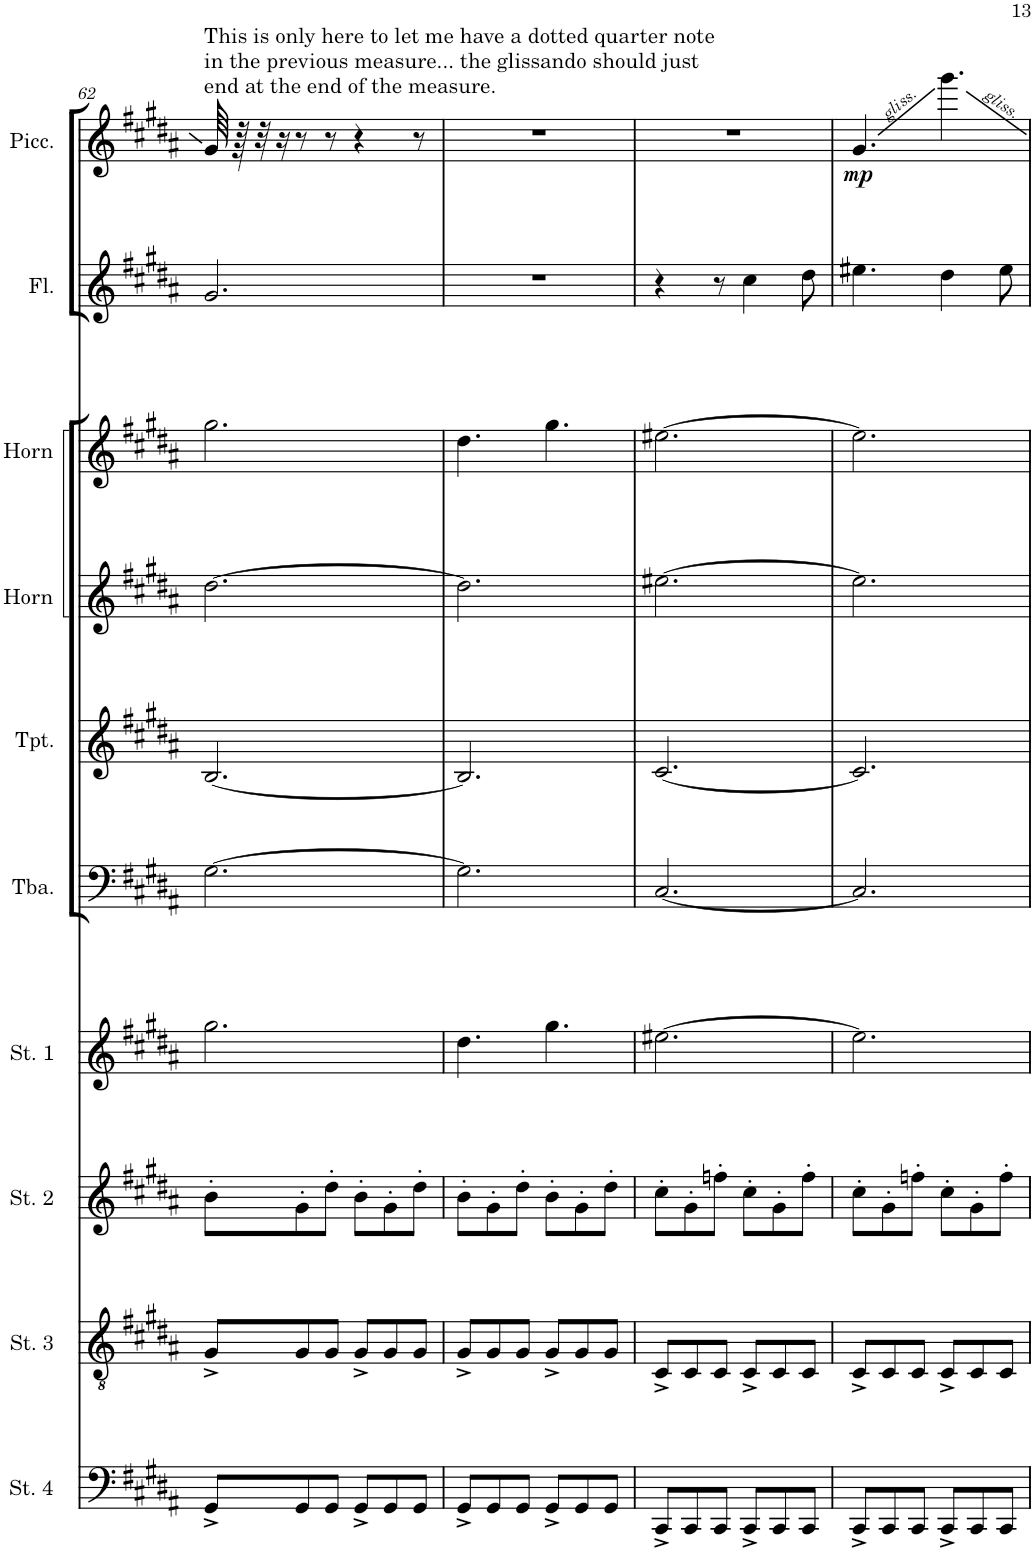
**kern	**kern	**kern	**kern	**kern	**kern	**kern	**kern	**kern	**kern	**dynam
*part10	*part9	*part8	*part7	*part6	*part5	*part4	*part3	*part2	*part1	*part1
*staff10	*staff9	*staff8	*staff7	*staff6	*staff5	*staff4	*staff3	*staff2	*staff1	*staff1
*I"Strings 4	*I"Strings 3	*I"Strings 2	*I"Strings 1	*I"Tuba	*I"Trumpet	*I"Horn	*I"Horn	*I"Flute	*I"Piccolo	*
*I'St. 4	*I'St. 3	*I'St. 2	*I'St. 1	*I'Tba.	*I'Tpt.	*I'Horn	*I'Horn	*I'Fl.	*I'Picc.	*
!!LO:PB:g=z
*clefF4	*clefGv2	*clefG2	*clefG2	*clefF4	*clefG2	*clefG2	*clefG2	*clefG2	*clefG2	*
*	*	*	*	*	*Trd1c2	*Trd7c12	*Trd7c12	*	*Trd-7c-12	*
*k[f#c#g#d#a#]	*k[f#c#g#d#a#]	*k[f#c#g#d#a#]	*k[f#c#g#d#a#]	*k[f#c#g#d#a#]	*k[f#c#g#d#a#]	*k[f#c#g#d#a#]	*k[f#c#g#d#a#]	*k[f#c#g#d#a#]	*k[f#c#g#d#a#]	*
*M6/8	*M6/8	*M6/8	*M6/8	*M6/8	*M6/8	*M6/8	*M6/8	*M6/8	*M6/8	*
=62	=62	=62	=62	=62	=62	=62	=62	=62	=62	=62
!	!	!	!	!	!	!	!	!	!LO:TX:a:t=This is only here to let me have a dotted quarter note	!
!	!	!	!	!	!	!	!	!	!LO:TX:a:t=in the previous measure... the glissando should just	!
!	!	!	!	!	!	!	!	!	!LO:TX:a:t=end at the end of the measure.	!
8GG#^/L	8G#^/L	8b'\L	2.gg#\	[2.G#\	[2.B/	[2.dd#\	2.gg#\	2.g#/	64g#/	.
.	.	.	.	.	.	.	.	.	64r	.
.	.	.	.	.	.	.	.	.	32r	.
.	.	.	.	.	.	.	.	.	16r	.
8GG#/	8G#/	8g#'\	.	.	.	.	.	.	8r	.
8GG#/J	8G#/J	8dd#'\J	.	.	.	.	.	.	8r	.
8GG#^/L	8G#^/L	8b'\L	.	.	.	.	.	.	4r	.
8GG#/	8G#/	8g#'\	.	.	.	.	.	.	.	.
8GG#/J	8G#/J	8dd#'\J	.	.	.	.	.	.	8r	.
=63	=63	=63	=63	=63	=63	=63	=63	=63	=63	=63
8GG#^/L	8G#^/L	8b'\L	4.dd#\	2.G#\]	2.B/]	2.dd#\]	4.dd#\	2.r	2.r	.
8GG#/	8G#/	8g#'\	.	.	.	.	.	.	.	.
8GG#/J	8G#/J	8dd#'\J	.	.	.	.	.	.	.	.
8GG#^/L	8G#^/L	8b'\L	4.gg#\	.	.	.	4.gg#\	.	.	.
8GG#/	8G#/	8g#'\	.	.	.	.	.	.	.	.
8GG#/J	8G#/J	8dd#'\J	.	.	.	.	.	.	.	.
=64	=64	=64	=64	=64	=64	=64	=64	=64	=64	=64
8CC#^/L	8C#^/L	8cc#'\L	[2.ee#X\	[2.C#/	[2.c#/	[2.ee#X\	[2.ee#X\	4r	2.r	.
8CC#/	8C#/	8g#'\	.	.	.	.	.	.	.	.
8CC#/J	8C#/J	8ffn'\J	.	.	.	.	.	8r	.	.
8CC#^/L	8C#^/L	8cc#'\L	.	.	.	.	.	4cc#\	.	.
8CC#/	8C#/	8g#'\	.	.	.	.	.	.	.	.
8CC#/J	8C#/J	8ff'\J	.	.	.	.	.	8dd#\	.	.
=65	=65	=65	=65	=65	=65	=65	=65	=65	=65	=65
!	!	!	!	!	!	!	!	!	!	!LO:DY:b
8CC#^/L	8C#^/L	8cc#'\L	2.ee#\]	2.C#/]	2.c#/]	2.ee#\]	2.ee#\]	4.ee#X\	4.g#/	mp
8CC#/	8C#/	8g#'\	.	.	.	.	.	.	.	.
8CC#/J	8C#/J	8ffn'\J	.	.	.	.	.	.	.	.
8CC#^/L	8C#^/L	8cc#'\L	.	.	.	.	.	4dd#\	4.ggg#\	.
8CC#/	8C#/	8g#'\	.	.	.	.	.	.	.	.
8CC#/J	8C#/J	8ff'\J	.	.	.	.	.	8ee#\	.	.
=	=	=	=	=	=	=	=	=	=	=
*-	*-	*-	*-	*-	*-	*-	*-	*-	*-	*-
